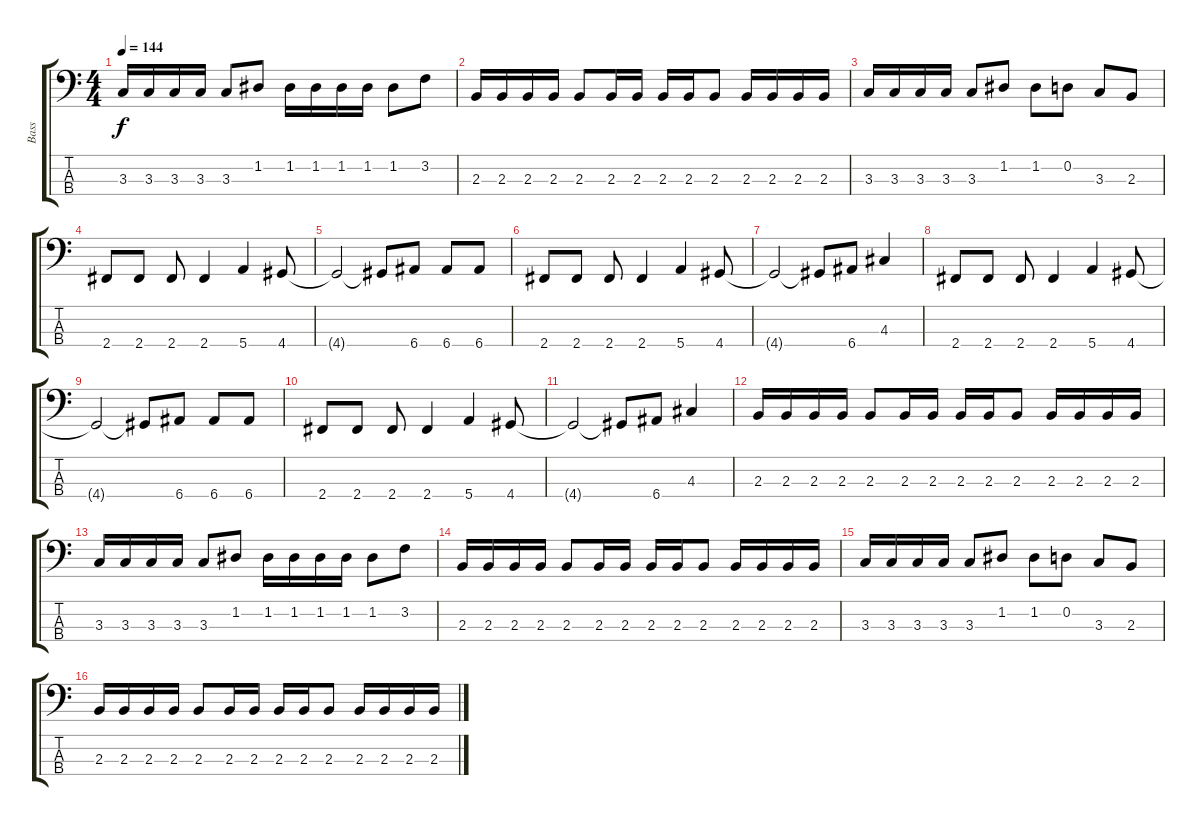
\track ("Bass" "Bass") {instrument electricbassfinger}
\staff {score tabs}
\tuning (G2 D2 A1 E1) {hide}
\ts (4 4)
\tempo 144
\clef f4
\ks c
3.3.16{dy f} 3.3.16 3.3.16 3.3.16 3.3.8 1.2.8 1.2.16 1.2.16 1.2.16 1.2.16 1.2.8 3.2.8 |
2.3.16 2.3.16 2.3.16 2.3.16 2.3.8 2.3.16 2.3.16 2.3.16 2.3.16 2.3.8 2.3.16 2.3.16 2.3.16 2.3.16 |
3.3.16 3.3.16 3.3.16 3.3.16 3.3.8 1.2.8 1.2.8 0.2.8 3.3.8 2.3.8 |
2.4.8 2.4.8 2.4.8 2.4.4 5.4.4 4.4.8 |
4.4{t}.2 4.4{t}.8 6.4.8 6.4.8 6.4.8 |
2.4.8 2.4.8 2.4.8 2.4.4 5.4.4 4.4.8 |
4.4{t}.2 4.4{t}.8 6.4.8 4.3.4 |
2.4.8 2.4.8 2.4.8 2.4.4 5.4.4 4.4.8 |
4.4{t}.2 4.4{t}.8 6.4.8 6.4.8 6.4.8 |
2.4.8 2.4.8 2.4.8 2.4.4 5.4.4 4.4.8 |
4.4{t}.2 4.4{t}.8 6.4.8 4.3.4 |
2.3.16 2.3.16 2.3.16 2.3.16 2.3.8 2.3.16 2.3.16 2.3.16 2.3.16 2.3.8 2.3.16 2.3.16 2.3.16 2.3.16 |
3.3.16 3.3.16 3.3.16 3.3.16 3.3.8 1.2.8 1.2.16 1.2.16 1.2.16 1.2.16 1.2.8 3.2.8 |
2.3.16 2.3.16 2.3.16 2.3.16 2.3.8 2.3.16 2.3.16 2.3.16 2.3.16 2.3.8 2.3.16 2.3.16 2.3.16 2.3.16 |
3.3.16 3.3.16 3.3.16 3.3.16 3.3.8 1.2.8 1.2.8 0.2.8 3.3.8 2.3.8 |
2.3.16 2.3.16 2.3.16 2.3.16 2.3.8 2.3.16 2.3.16 2.3.16 2.3.16 2.3.8 2.3.16 2.3.16 2.3.16 2.3.16
